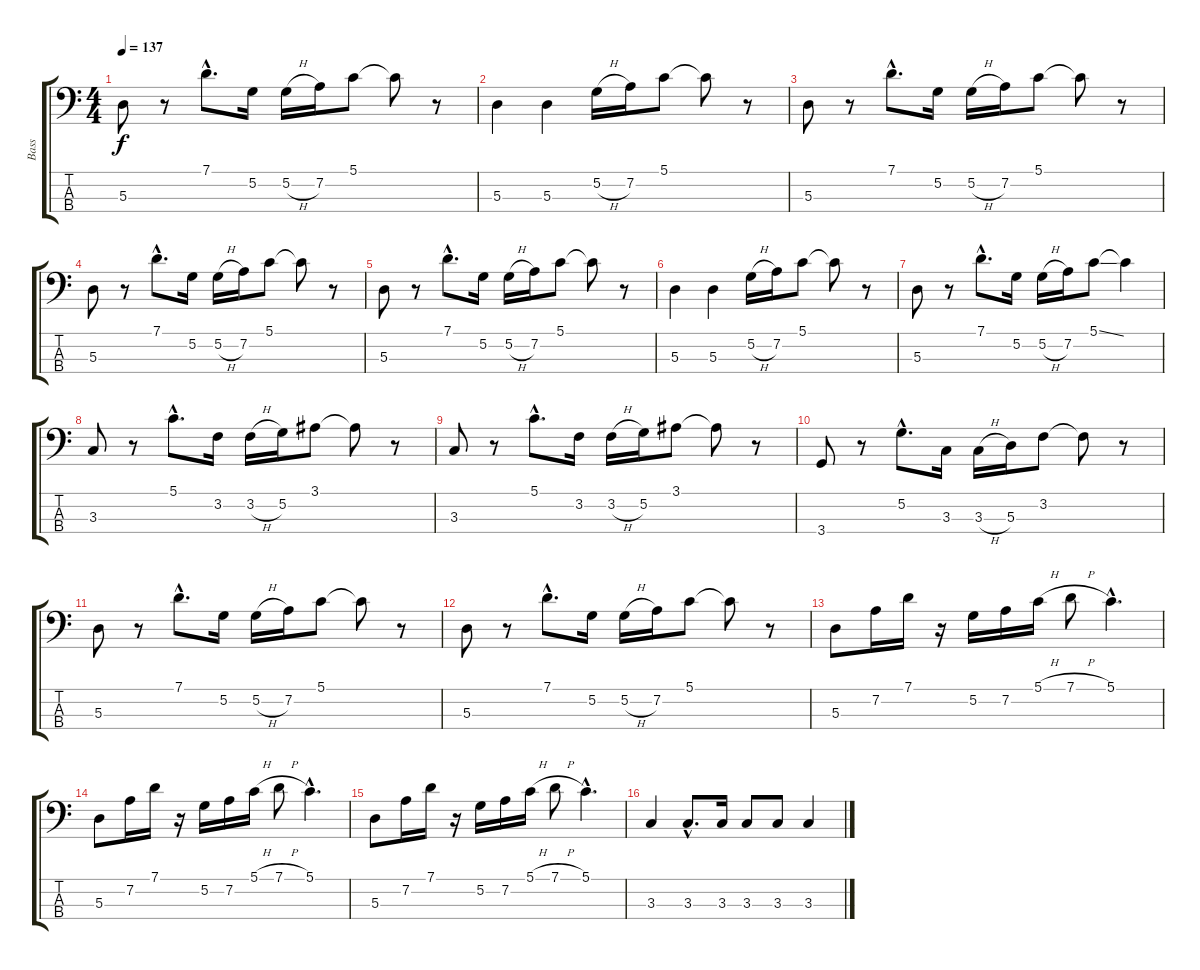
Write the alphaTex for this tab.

\track ("Bass" "Bass") {instrument electricbassfinger}
\staff {score tabs}
\tuning (G2 D2 A1 E1) {hide}
\ts (4 4)
\tempo 137
\clef f4
\ks c
5.3.8{dy f} r.8 7.1{hac}.8{d} 5.2.16 5.2{h}.16 7.2.16 5.1.8 5.1{t}.8 r.8 |
5.3.4 5.3.4 5.2{h}.16 7.2.16 5.1.8 5.1{t}.8 r.8 |
5.3.8 r.8 7.1{hac}.8{d} 5.2.16 5.2{h}.16 7.2.16 5.1.8 5.1{t}.8 r.8 |
5.3.8 r.8 7.1{hac}.8{d} 5.2.16 5.2{h}.16 7.2.16 5.1.8 5.1{t}.8 r.8 |
5.3.8 r.8 7.1{hac}.8{d} 5.2.16 5.2{h}.16 7.2.16 5.1.8 5.1{t}.8 r.8 |
5.3.4 5.3.4 5.2{h}.16 7.2.16 5.1.8 5.1{t}.8 r.8 |
5.3.8 r.8 7.1{hac}.8{d} 5.2.16 5.2{h}.16 7.2.16 5.1{ss}.8 5.1{t}.4 |
3.3.8 r.8 5.1{hac}.8{d} 3.2.16 3.2{h}.16 5.2.16 3.1.8 3.1{t}.8 r.8 |
3.3.8 r.8 5.1{hac}.8{d} 3.2.16 3.2{h}.16 5.2.16 3.1.8 3.1{t}.8 r.8 |
3.4.8 r.8 5.2{hac}.8{d} 3.3.16 3.3{h}.16 5.3.16 3.2.8 3.2{t}.8 r.8 |
5.3.8 r.8 7.1{hac}.8{d} 5.2.16 5.2{h}.16 7.2.16 5.1.8 5.1{t}.8 r.8 |
5.3.8 r.8 7.1{hac}.8{d} 5.2.16 5.2{h}.16 7.2.16 5.1.8 5.1{t}.8 r.8 |
5.3.8 7.2.16 7.1.16 r.16 5.2.16 7.2.16 5.1{h}.16 7.1{h}.8 5.1{hac}.4{d} |
5.3.8 7.2.16 7.1.16 r.16 5.2.16 7.2.16 5.1{h}.16 7.1{h}.8 5.1{hac}.4{d} |
5.3.8 7.2.16 7.1.16 r.16 5.2.16 7.2.16 5.1{h}.16 7.1{h}.8 5.1{hac}.4{d} |
3.3.4 3.3{hac}.8{d} 3.3.16 3.3.8 3.3.8 3.3.4
